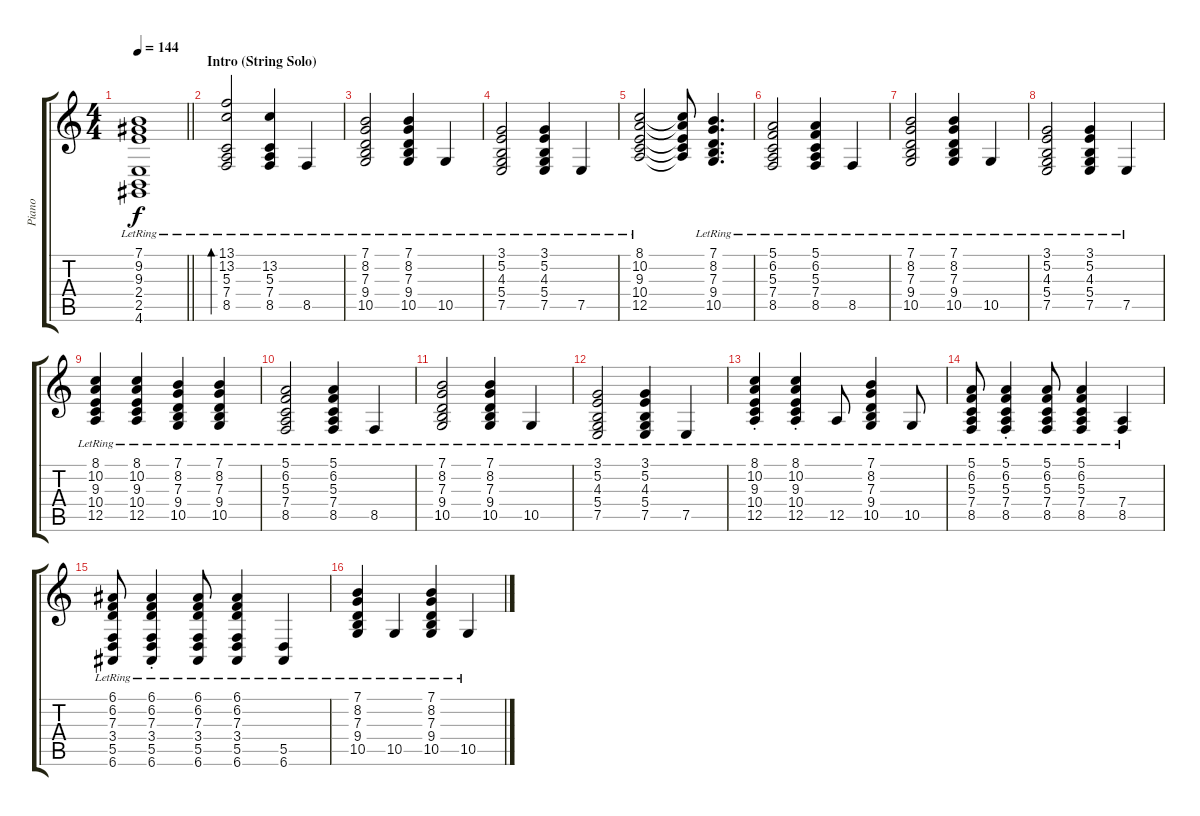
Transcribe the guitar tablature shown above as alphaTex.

\track ("Piano" "Piano") {instrument acousticgrandpiano}
\staff {score tabs}
\tuning (E4 B3 G3 D3 A2 E2) {hide}
\ts (4 4)
\tempo 144
\clef g2
\barLineRight lightlight
\ks c
(7.1{lr} 9.2{lr} 9.3{lr} 2.4{lr} 2.5{lr} 4.6{lr}).1{dy f} |
\section ("" "Intro (String Solo)")
(13.1{lr} 13.2{lr} 5.3{lr} 7.4{lr} 8.5{lr}).2{bd 480} (13.2{lr} 5.3{lr} 7.4{lr} 8.5{lr}).4 8.5{lr}.4 |
(7.1{lr} 8.2{lr} 7.3{lr} 9.4{lr} 10.5{lr}).2 (7.1{lr} 8.2{lr} 7.3{lr} 9.4{lr} 10.5{lr}).4 10.5{lr}.4 |
(3.1{lr} 5.2{lr} 4.3{lr} 5.4{lr} 7.5{lr}).2 (3.1{lr} 5.2{lr} 4.3{lr} 5.4{lr} 7.5{lr}).4 7.5{lr}.4 |
(8.1{lr} 10.2{lr} 9.3{lr} 10.4{lr} 12.5{lr}).2 (8.1{t} 10.2{t} 9.3{t} 10.4{t} 12.5{t}).8 (7.1{lr} 8.2{lr} 7.3{lr} 9.4{lr} 10.5{lr}).4{d} |
(5.1{lr} 6.2{lr} 5.3{lr} 7.4{lr} 8.5{lr}).2 (5.1{lr} 6.2{lr} 5.3{lr} 7.4{lr} 8.5{lr}).4 8.5{lr}.4 |
(7.1{lr} 8.2{lr} 7.3{lr} 9.4{lr} 10.5{lr}).2 (7.1{lr} 8.2{lr} 7.3{lr} 9.4{lr} 10.5{lr}).4 10.5{lr}.4 |
(3.1{lr} 5.2{lr} 4.3{lr} 5.4{lr} 7.5{lr}).2 (3.1{lr} 5.2{lr} 4.3{lr} 5.4{lr} 7.5{lr}).4 7.5{lr}.4 |
(8.1{lr} 10.2{lr} 9.3{lr} 10.4{lr} 12.5{lr}).4 (8.1{lr} 10.2{lr} 9.3{lr} 10.4{lr} 12.5{lr}).4 (7.1{lr} 8.2{lr} 7.3{lr} 9.4{lr} 10.5{lr}).4 (7.1{lr} 8.2{lr} 7.3{lr} 9.4{lr} 10.5{lr}).4 |
(5.1{lr} 6.2{lr} 5.3{lr} 7.4{lr} 8.5{lr}).2 (5.1{lr} 6.2{lr} 5.3{lr} 7.4{lr} 8.5{lr}).4 8.5{lr}.4 |
(7.1{lr} 8.2{lr} 7.3{lr} 9.4{lr} 10.5{lr}).2 (7.1{lr} 8.2{lr} 7.3{lr} 9.4{lr} 10.5{lr}).4 10.5{lr}.4 |
(3.1{lr} 5.2{lr} 4.3{lr} 5.4{lr} 7.5{lr}).2 (3.1{lr} 5.2{lr} 4.3{lr} 5.4{lr} 7.5{lr}).4 7.5{lr}.4 |
(8.1{st lr} 10.2{st lr} 9.3{st lr} 10.4{st lr} 12.5{st lr}).4 (8.1{st lr} 10.2{st lr} 9.3{st lr} 10.4{st lr} 12.5{st lr}).4 12.5{lr}.8 (7.1{lr} 8.2{lr} 7.3{lr} 9.4{lr} 10.5{lr}).4 10.5{lr}.8 |
(5.1{lr} 6.2{lr} 5.3{lr} 7.4{lr} 8.5{lr}).8 (5.1{st lr} 6.2{st lr} 5.3{st lr} 7.4{st lr} 8.5{st lr}).4 (5.1{lr} 6.2{lr} 5.3{lr} 7.4{lr} 8.5{lr}).8 (5.1{lr} 6.2{lr} 5.3{lr} 7.4{lr} 8.5{lr}).4 (7.4{lr} 8.5{lr}).4 |
(6.1{lr} 6.2{lr} 7.3{lr} 3.4{lr} 5.5{lr} 6.6{lr}).8 (6.1{st lr} 6.2{st lr} 7.3{st lr} 3.4{st lr} 5.5{st lr} 6.6{st lr}).4 (6.1{lr} 6.2{lr} 7.3{lr} 3.4{lr} 5.5{lr} 6.6{lr}).8 (6.1{lr} 6.2{lr} 7.3{lr} 3.4{lr} 5.5{lr} 6.6{lr}).4 (5.5{lr} 6.6{lr}).4 |
(7.1{lr} 8.2{lr} 7.3{lr} 9.4{lr} 10.5{lr}).4 10.5{lr}.4 (7.1{lr} 8.2{lr} 7.3{lr} 9.4{lr} 10.5{lr}).4 10.5{lr}.4
